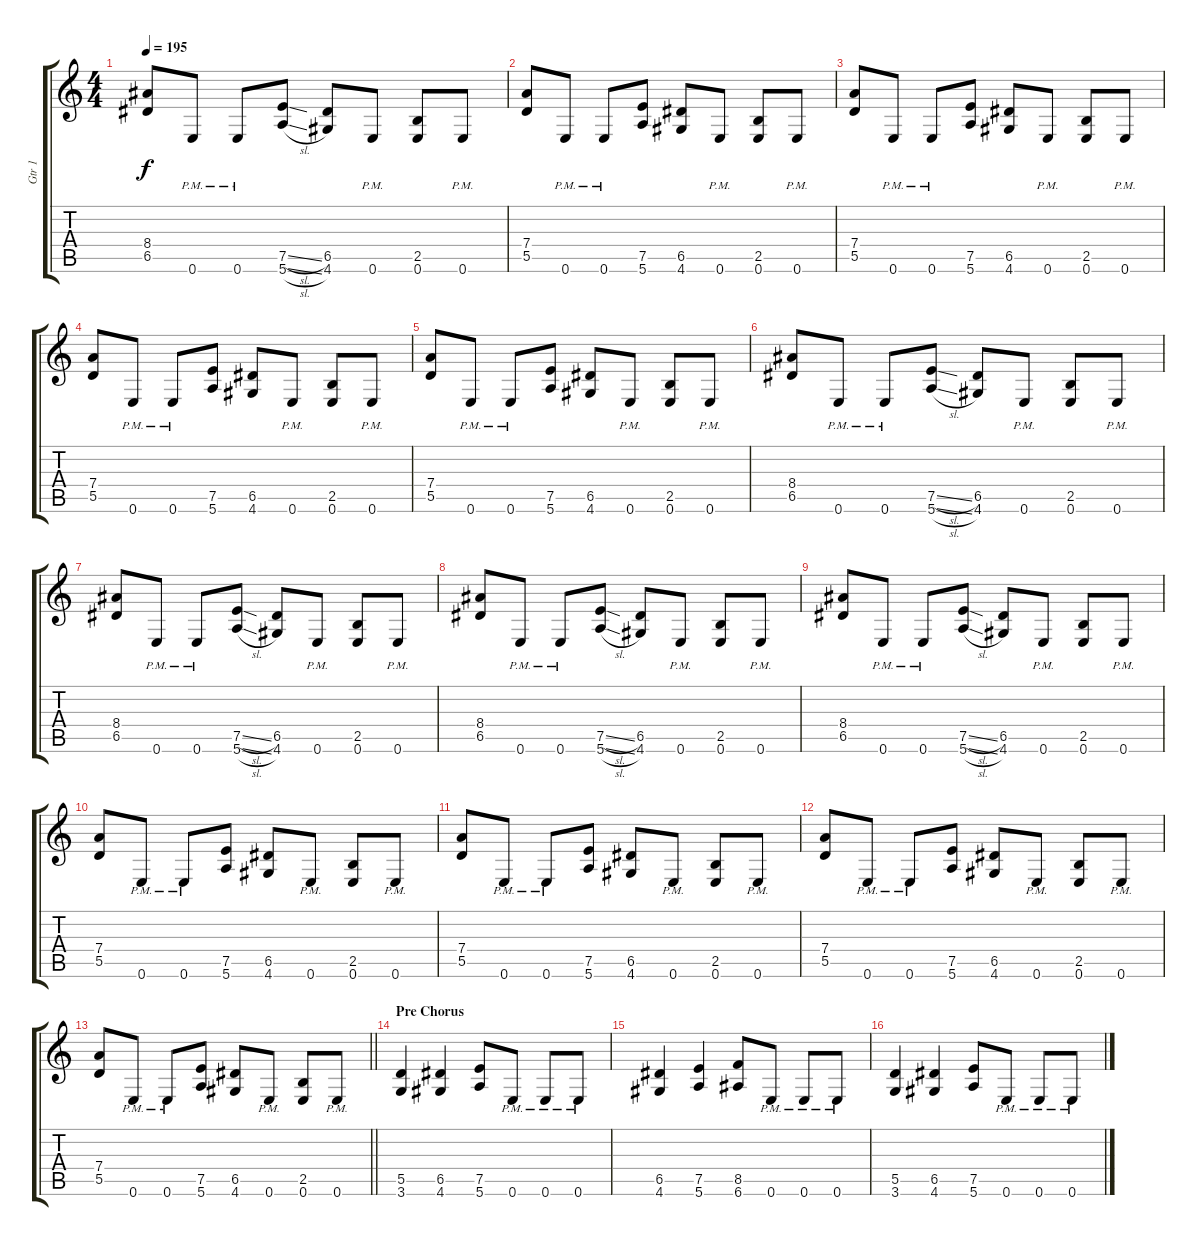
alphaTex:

\track ("Gtr 1" "Gtr 1") {instrument acousticguitarsteel}
\staff {score tabs}
\tuning (E4 B3 G3 D3 A2 E2) {hide}
\ts (4 4)
\tempo 195
\clef g2
\ks c
(8.4 6.5).8{dy f} 0.6{pm}.8 0.6{pm}.8 (7.5{sl} 5.6{sl}).8 (6.5 4.6).8 0.6{pm}.8 (2.5 0.6).8 0.6{pm}.8 |
(7.4 5.5).8 0.6{pm}.8 0.6{pm}.8 (7.5 5.6).8 (6.5 4.6).8 0.6{pm}.8 (2.5 0.6).8 0.6{pm}.8 |
(7.4 5.5).8 0.6{pm}.8 0.6{pm}.8 (7.5 5.6).8 (6.5 4.6).8 0.6{pm}.8 (2.5 0.6).8 0.6{pm}.8 |
(7.4 5.5).8 0.6{pm}.8 0.6{pm}.8 (7.5 5.6).8 (6.5 4.6).8 0.6{pm}.8 (2.5 0.6).8 0.6{pm}.8 |
(7.4 5.5).8 0.6{pm}.8 0.6{pm}.8 (7.5 5.6).8 (6.5 4.6).8 0.6{pm}.8 (2.5 0.6).8 0.6{pm}.8 |
(8.4 6.5).8 0.6{pm}.8 0.6{pm}.8 (7.5{sl} 5.6{sl}).8 (6.5 4.6).8 0.6{pm}.8 (2.5 0.6).8 0.6{pm}.8 |
(8.4 6.5).8 0.6{pm}.8 0.6{pm}.8 (7.5{sl} 5.6{sl}).8 (6.5 4.6).8 0.6{pm}.8 (2.5 0.6).8 0.6{pm}.8 |
(8.4 6.5).8 0.6{pm}.8 0.6{pm}.8 (7.5{sl} 5.6{sl}).8 (6.5 4.6).8 0.6{pm}.8 (2.5 0.6).8 0.6{pm}.8 |
(8.4 6.5).8 0.6{pm}.8 0.6{pm}.8 (7.5{sl} 5.6{sl}).8 (6.5 4.6).8 0.6{pm}.8 (2.5 0.6).8 0.6{pm}.8 |
(7.4 5.5).8 0.6{pm}.8 0.6{pm}.8 (7.5 5.6).8 (6.5 4.6).8 0.6{pm}.8 (2.5 0.6).8 0.6{pm}.8 |
(7.4 5.5).8 0.6{pm}.8 0.6{pm}.8 (7.5 5.6).8 (6.5 4.6).8 0.6{pm}.8 (2.5 0.6).8 0.6{pm}.8 |
(7.4 5.5).8 0.6{pm}.8 0.6{pm}.8 (7.5 5.6).8 (6.5 4.6).8 0.6{pm}.8 (2.5 0.6).8 0.6{pm}.8 |
\barLineRight lightlight
(7.4 5.5).8 0.6{pm}.8 0.6{pm}.8 (7.5 5.6).8 (6.5 4.6).8 0.6{pm}.8 (2.5 0.6).8 0.6{pm}.8 |
\section ("" "Pre Chorus")
(5.5 3.6).4 (6.5 4.6).4 (7.5 5.6).8 0.6{pm}.8 0.6{pm}.8 0.6{pm}.8 |
(6.5 4.6).4 (7.5 5.6).4 (8.5 6.6).8 0.6{pm}.8 0.6{pm}.8 0.6{pm}.8 |
(5.5 3.6).4 (6.5 4.6).4 (7.5 5.6).8 0.6{pm}.8 0.6{pm}.8 0.6{pm}.8
